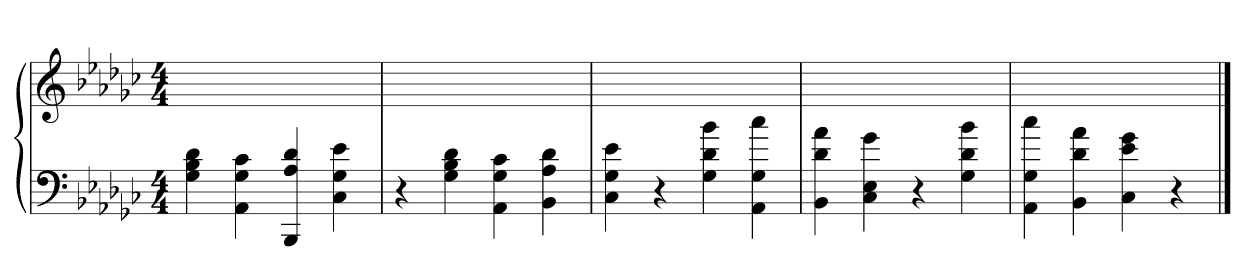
**kern	**kern
*part2	*part1
*staff2	*staff1
*clefF4	*clefG2
*k[b-e-a-d-g-c-]	*k[b-e-a-d-g-c-]
*G-:	*G-:
*M4/4	*M4/4
*MM60	*MM60
=1	=1
4G- 4B- 4d-	1ryy
4AA- 4G- 4c-	.
4BBB- 4A- 4d-	.
4C- 4G- 4e-	.
=2	=2
4r	1ryy
4G- 4B- 4d-	.
4AA- 4G- 4c-	.
4BB- 4A- 4d-	.
=3	=3
4C- 4G- 4e-	1ryy
4r	.
4G- 4d- 4b-	.
4AA- 4G- 4cc-	.
=4	=4
4BB- 4d- 4a-	1ryy
4C- 4E- 4g-	.
4r	.
4G- 4d- 4b-	.
=5	=5
4AA- 4G- 4cc-	1ryy
4BB- 4d- 4a-	.
4C- 4e- 4g-	.
4r	.
==	==
*-	*-
